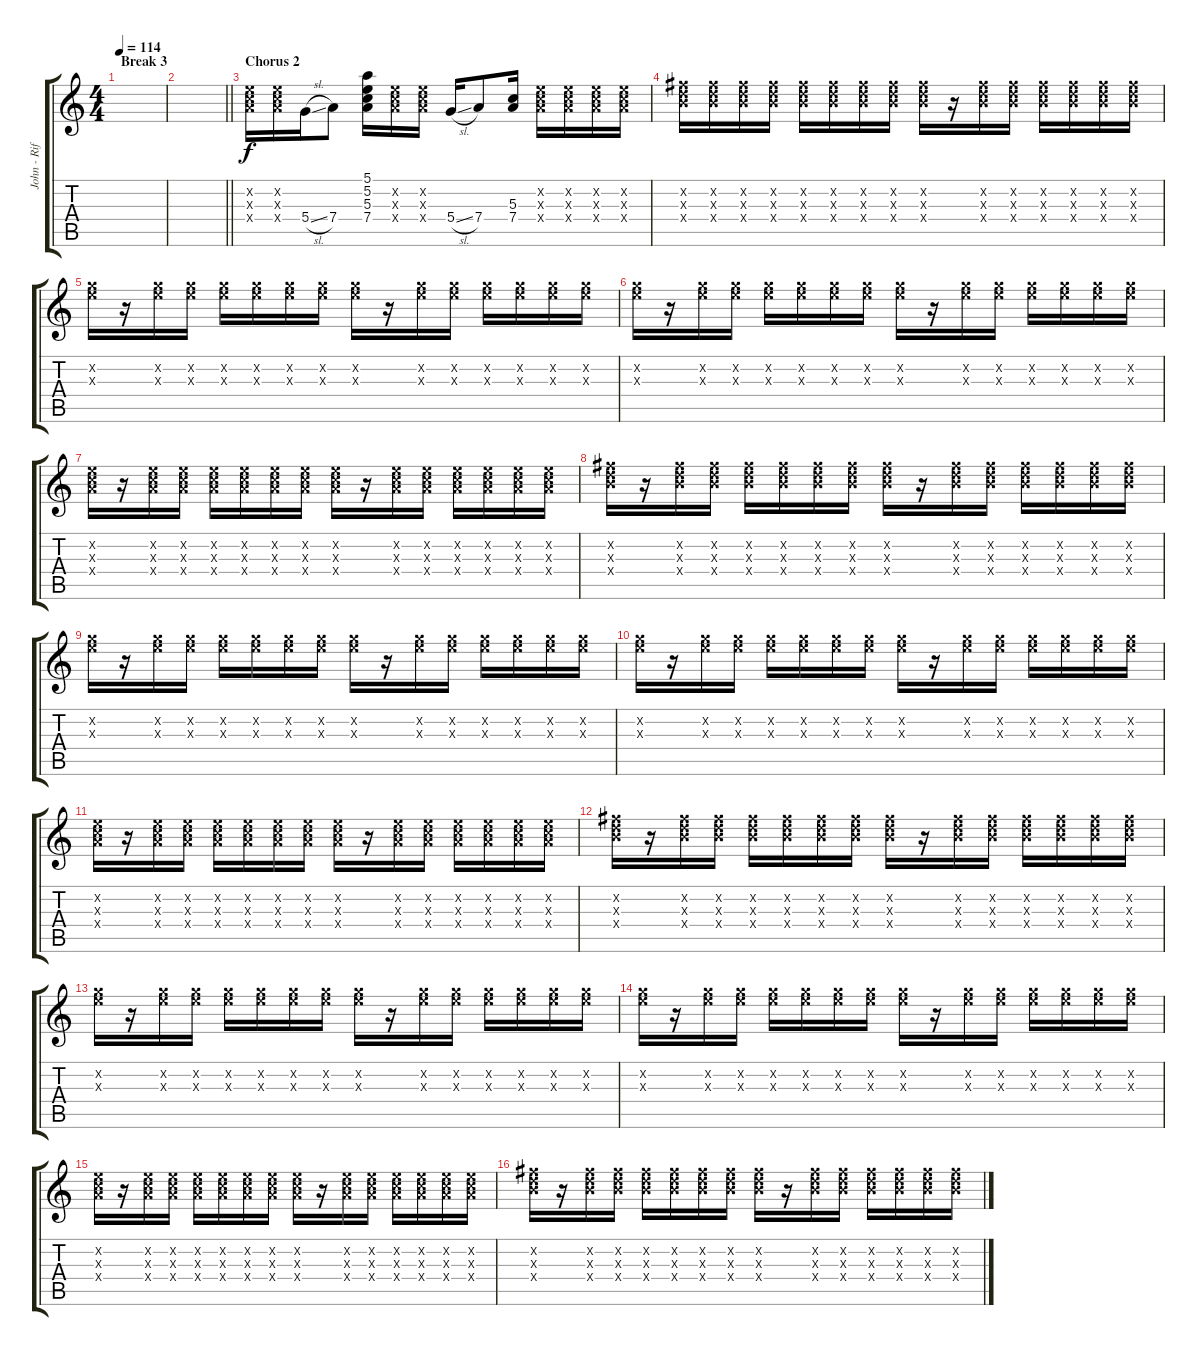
\track ("John - Riff Guitar (Clean)" "John - Rif") {instrument electricguitarclean}
\staff {score tabs}
\tuning (E4 B3 G3 D3 A2 E2) {hide}
\ts (4 4)
\section ("" "Break 3")
\tempo 114
\clef g2
\ks c
|
\barLineRight lightlight
|
\section ("" "Chorus 2")
(5.2{x} 5.3{x} 7.4{x}).16 (5.2{x} 5.3{x} 7.4{x}).16 5.4{sl}.16 7.4.8 (5.1 5.2 5.3 7.4).16 (5.2{x} 5.3{x} 7.4{x}).16 (5.2{x} 5.3{x} 7.4{x}).16 5.4{sl}.16 7.4.8 (5.3 7.4).16 (5.2{x} 5.3{x} 7.4{x}).16 (5.2{x} 5.3{x} 7.4{x}).16 (5.2{x} 5.3{x} 7.4{x}).16 (5.2{x} 5.3{x} 7.4{x}).16 |
(7.2{x} 7.3{x} 9.4{x}).16 (7.2{x} 7.3{x} 9.4{x}).16 (7.2{x} 7.3{x} 9.4{x}).16 (7.2{x} 7.3{x} 9.4{x}).16 (7.2{x} 7.3{x} 9.4{x}).16 (7.2{x} 7.3{x} 9.4{x}).16 (7.2{x} 7.3{x} 9.4{x}).16 (7.2{x} 7.3{x} 9.4{x}).16 (7.2{x} 7.3{x} 9.4{x}).16 r.16 (7.2{x} 7.3{x} 9.4{x}).16 (7.2{x} 7.3{x} 9.4{x}).16 (7.2{x} 7.3{x} 9.4{x}).16 (7.2{x} 7.3{x} 9.4{x}).16 (7.2{x} 7.3{x} 9.4{x}).16 (7.2{x} 7.3{x} 9.4{x}).16 |
(8.2{x} 9.3{x}).16 r.16 (8.2{x} 9.3{x}).16 (8.2{x} 9.3{x}).16 (8.2{x} 9.3{x}).16 (8.2{x} 9.3{x}).16 (8.2{x} 9.3{x}).16 (8.2{x} 9.3{x}).16 (8.2{x} 9.3{x}).16 r.16 (8.2{x} 9.3{x}).16 (8.2{x} 9.3{x}).16 (8.2{x} 9.3{x}).16 (8.2{x} 9.3{x}).16 (8.2{x} 9.3{x}).16 (8.2{x} 9.3{x}).16 |
(8.2{x} 9.3{x}).16 r.16 (8.2{x} 9.3{x}).16 (8.2{x} 9.3{x}).16 (8.2{x} 9.3{x}).16 (8.2{x} 9.3{x}).16 (8.2{x} 9.3{x}).16 (8.2{x} 9.3{x}).16 (8.2{x} 9.3{x}).16 r.16 (8.2{x} 9.3{x}).16 (8.2{x} 9.3{x}).16 (8.2{x} 9.3{x}).16 (8.2{x} 9.3{x}).16 (8.2{x} 9.3{x}).16 (8.2{x} 9.3{x}).16 |
(5.2{x} 5.3{x} 7.4{x}).16{volume 8} r.16 (5.2{x} 5.3{x} 7.4{x}).16 (5.2{x} 5.3{x} 7.4{x}).16 (5.2{x} 5.3{x} 7.4{x}).16 (5.2{x} 5.3{x} 7.4{x}).16 (5.2{x} 5.3{x} 7.4{x}).16 (5.2{x} 5.3{x} 7.4{x}).16 (5.2{x} 5.3{x} 7.4{x}).16 r.16 (5.2{x} 5.3{x} 7.4{x}).16 (5.2{x} 5.3{x} 7.4{x}).16 (5.2{x} 5.3{x} 7.4{x}).16 (5.2{x} 5.3{x} 7.4{x}).16 (5.2{x} 5.3{x} 7.4{x}).16 (5.2{x} 5.3{x} 7.4{x}).16 |
(7.2{x} 7.3{x} 9.4{x}).16 r.16 (7.2{x} 7.3{x} 9.4{x}).16 (7.2{x} 7.3{x} 9.4{x}).16 (7.2{x} 7.3{x} 9.4{x}).16 (7.2{x} 7.3{x} 9.4{x}).16 (7.2{x} 7.3{x} 9.4{x}).16 (7.2{x} 7.3{x} 9.4{x}).16 (7.2{x} 7.3{x} 9.4{x}).16 r.16 (7.2{x} 7.3{x} 9.4{x}).16 (7.2{x} 7.3{x} 9.4{x}).16 (7.2{x} 7.3{x} 9.4{x}).16 (7.2{x} 7.3{x} 9.4{x}).16 (7.2{x} 7.3{x} 9.4{x}).16 (7.2{x} 7.3{x} 9.4{x}).16 |
(8.2{x} 9.3{x}).16 r.16 (8.2{x} 9.3{x}).16 (8.2{x} 9.3{x}).16 (8.2{x} 9.3{x}).16 (8.2{x} 9.3{x}).16 (8.2{x} 9.3{x}).16 (8.2{x} 9.3{x}).16 (8.2{x} 9.3{x}).16 r.16 (8.2{x} 9.3{x}).16 (8.2{x} 9.3{x}).16 (8.2{x} 9.3{x}).16 (8.2{x} 9.3{x}).16 (8.2{x} 9.3{x}).16 (8.2{x} 9.3{x}).16 |
(8.2{x} 9.3{x}).16 r.16 (8.2{x} 9.3{x}).16 (8.2{x} 9.3{x}).16 (8.2{x} 9.3{x}).16 (8.2{x} 9.3{x}).16 (8.2{x} 9.3{x}).16 (8.2{x} 9.3{x}).16 (8.2{x} 9.3{x}).16 r.16 (8.2{x} 9.3{x}).16 (8.2{x} 9.3{x}).16 (8.2{x} 9.3{x}).16 (8.2{x} 9.3{x}).16 (8.2{x} 9.3{x}).16 (8.2{x} 9.3{x}).16 |
(5.2{x} 5.3{x} 7.4{x}).16{volume 4} r.16 (5.2{x} 5.3{x} 7.4{x}).16 (5.2{x} 5.3{x} 7.4{x}).16 (5.2{x} 5.3{x} 7.4{x}).16 (5.2{x} 5.3{x} 7.4{x}).16 (5.2{x} 5.3{x} 7.4{x}).16 (5.2{x} 5.3{x} 7.4{x}).16 (5.2{x} 5.3{x} 7.4{x}).16 r.16 (5.2{x} 5.3{x} 7.4{x}).16 (5.2{x} 5.3{x} 7.4{x}).16 (5.2{x} 5.3{x} 7.4{x}).16 (5.2{x} 5.3{x} 7.4{x}).16 (5.2{x} 5.3{x} 7.4{x}).16 (5.2{x} 5.3{x} 7.4{x}).16 |
(7.2{x} 7.3{x} 9.4{x}).16 r.16 (7.2{x} 7.3{x} 9.4{x}).16 (7.2{x} 7.3{x} 9.4{x}).16 (7.2{x} 7.3{x} 9.4{x}).16 (7.2{x} 7.3{x} 9.4{x}).16 (7.2{x} 7.3{x} 9.4{x}).16 (7.2{x} 7.3{x} 9.4{x}).16 (7.2{x} 7.3{x} 9.4{x}).16 r.16 (7.2{x} 7.3{x} 9.4{x}).16 (7.2{x} 7.3{x} 9.4{x}).16 (7.2{x} 7.3{x} 9.4{x}).16 (7.2{x} 7.3{x} 9.4{x}).16 (7.2{x} 7.3{x} 9.4{x}).16 (7.2{x} 7.3{x} 9.4{x}).16 |
(8.2{x} 9.3{x}).16 r.16 (8.2{x} 9.3{x}).16 (8.2{x} 9.3{x}).16 (8.2{x} 9.3{x}).16 (8.2{x} 9.3{x}).16 (8.2{x} 9.3{x}).16 (8.2{x} 9.3{x}).16 (8.2{x} 9.3{x}).16 r.16 (8.2{x} 9.3{x}).16 (8.2{x} 9.3{x}).16 (8.2{x} 9.3{x}).16 (8.2{x} 9.3{x}).16 (8.2{x} 9.3{x}).16 (8.2{x} 9.3{x}).16 |
(8.2{x} 9.3{x}).16 r.16 (8.2{x} 9.3{x}).16 (8.2{x} 9.3{x}).16 (8.2{x} 9.3{x}).16 (8.2{x} 9.3{x}).16 (8.2{x} 9.3{x}).16 (8.2{x} 9.3{x}).16 (8.2{x} 9.3{x}).16 r.16 (8.2{x} 9.3{x}).16 (8.2{x} 9.3{x}).16 (8.2{x} 9.3{x}).16 (8.2{x} 9.3{x}).16 (8.2{x} 9.3{x}).16 (8.2{x} 9.3{x}).16 |
(5.2{x} 5.3{x} 7.4{x}).16 r.16 (5.2{x} 5.3{x} 7.4{x}).16 (5.2{x} 5.3{x} 7.4{x}).16 (5.2{x} 5.3{x} 7.4{x}).16 (5.2{x} 5.3{x} 7.4{x}).16 (5.2{x} 5.3{x} 7.4{x}).16 (5.2{x} 5.3{x} 7.4{x}).16 (5.2{x} 5.3{x} 7.4{x}).16 r.16 (5.2{x} 5.3{x} 7.4{x}).16 (5.2{x} 5.3{x} 7.4{x}).16 (5.2{x} 5.3{x} 7.4{x}).16 (5.2{x} 5.3{x} 7.4{x}).16 (5.2{x} 5.3{x} 7.4{x}).16 (5.2{x} 5.3{x} 7.4{x}).16 |
(7.2{x} 7.3{x} 9.4{x}).16 r.16 (7.2{x} 7.3{x} 9.4{x}).16 (7.2{x} 7.3{x} 9.4{x}).16 (7.2{x} 7.3{x} 9.4{x}).16 (7.2{x} 7.3{x} 9.4{x}).16 (7.2{x} 7.3{x} 9.4{x}).16 (7.2{x} 7.3{x} 9.4{x}).16 (7.2{x} 7.3{x} 9.4{x}).16 r.16 (7.2{x} 7.3{x} 9.4{x}).16 (7.2{x} 7.3{x} 9.4{x}).16 (7.2{x} 7.3{x} 9.4{x}).16 (7.2{x} 7.3{x} 9.4{x}).16 (7.2{x} 7.3{x} 9.4{x}).16 (7.2{x} 7.3{x} 9.4{x}).16
